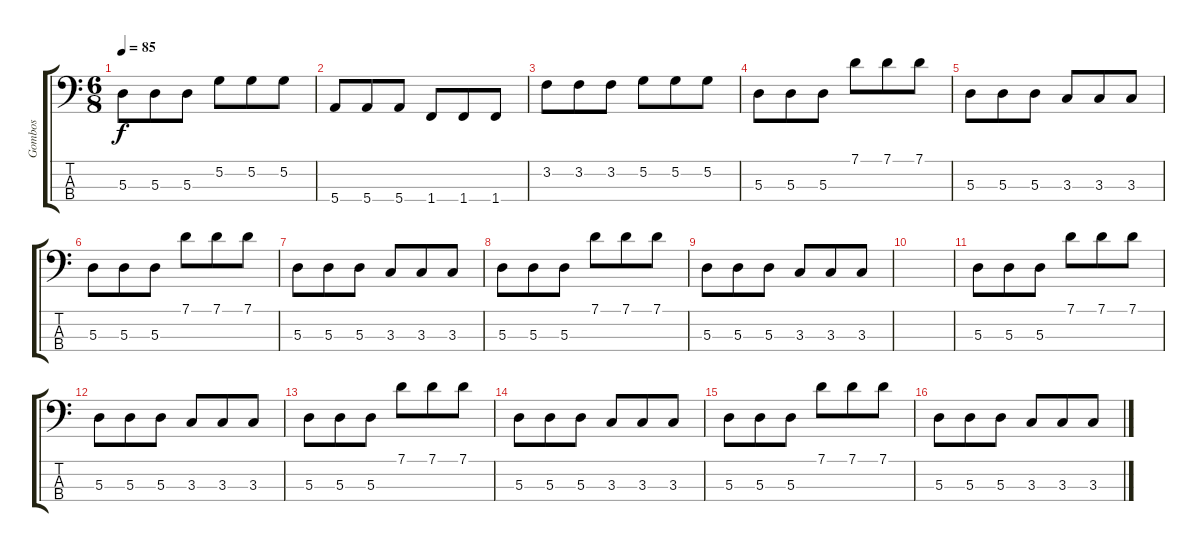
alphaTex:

\track ("Gombos" "Gombos") {instrument electricbassfinger}
\staff {score tabs}
\tuning (G2 D2 A1 E1) {hide}
\ts (6 8)
\tempo 85
\clef f4
\ks c
5.3.8{dy f} 5.3.8 5.3.8 5.2.8 5.2.8 5.2.8 |
5.4.8 5.4.8 5.4.8 1.4.8 1.4.8 1.4.8 |
3.2.8 3.2.8 3.2.8 5.2.8 5.2.8 5.2.8 |
5.3.8 5.3.8 5.3.8 7.1.8 7.1.8 7.1.8 |
5.3.8 5.3.8 5.3.8 3.3.8 3.3.8 3.3.8 |
5.3.8 5.3.8 5.3.8 7.1.8 7.1.8 7.1.8 |
5.3.8 5.3.8 5.3.8 3.3.8 3.3.8 3.3.8 |
5.3.8 5.3.8 5.3.8 7.1.8 7.1.8 7.1.8 |
5.3.8 5.3.8 5.3.8 3.3.8 3.3.8 3.3.8 |
|
5.3.8 5.3.8 5.3.8 7.1.8 7.1.8 7.1.8 |
5.3.8 5.3.8 5.3.8 3.3.8 3.3.8 3.3.8 |
5.3.8 5.3.8 5.3.8 7.1.8 7.1.8 7.1.8 |
5.3.8 5.3.8 5.3.8 3.3.8 3.3.8 3.3.8 |
5.3.8 5.3.8 5.3.8 7.1.8 7.1.8 7.1.8 |
5.3.8 5.3.8 5.3.8 3.3.8 3.3.8 3.3.8
